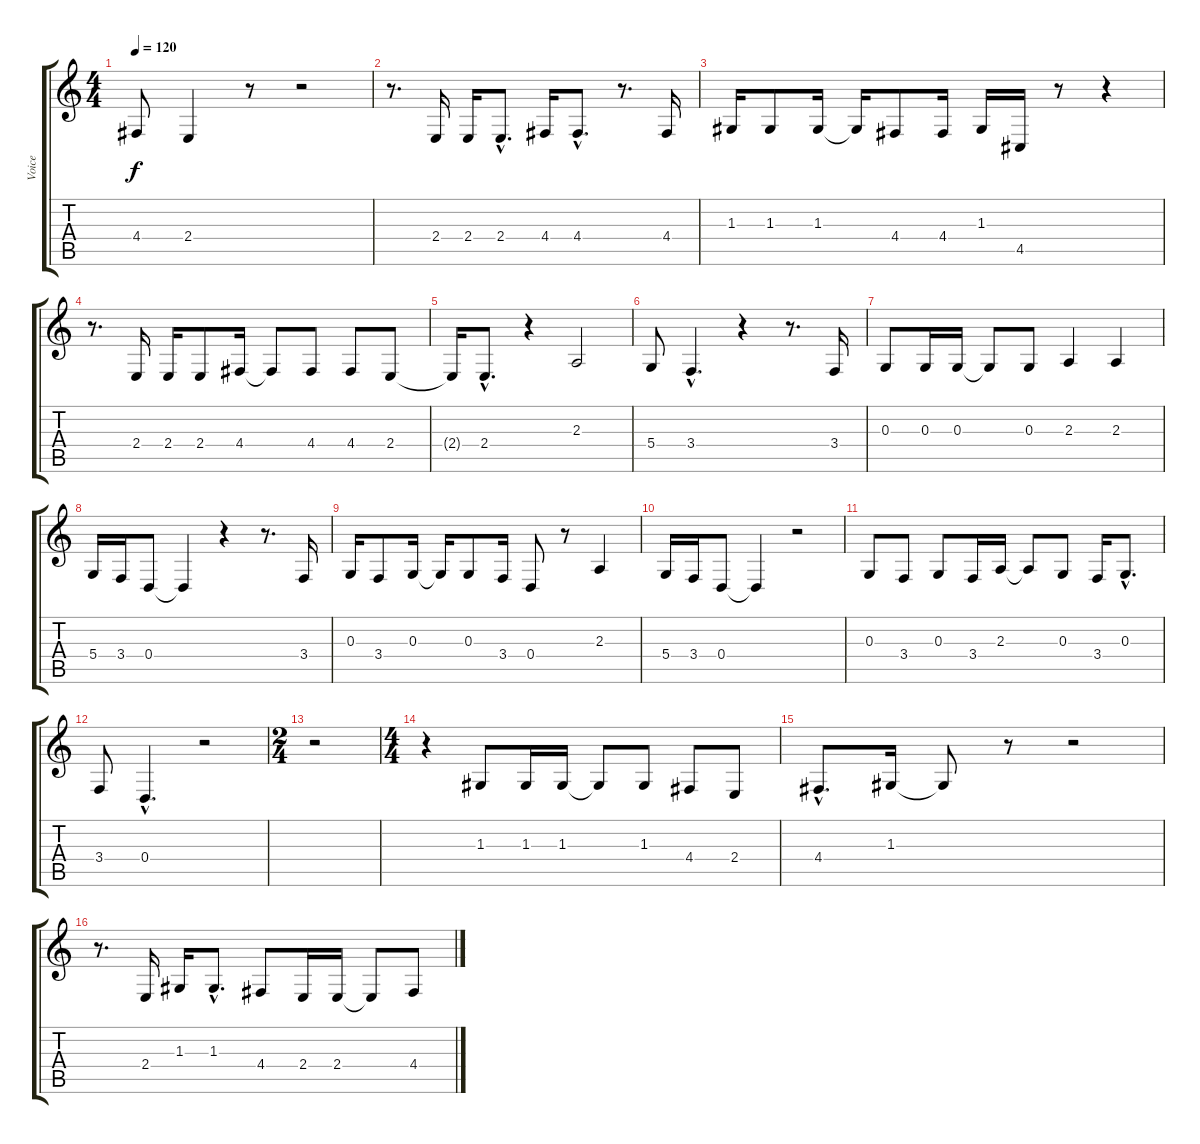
\track ("Voice" "Voice") {instrument lead2sawtooth}
\staff {score tabs}
\tuning (E4 B3 G3 D3 A2 E2) {hide}
\ts (4 4)
\tempo 120
\clef g2
\ks c
4.4{t}.8{dy f} 2.4.4 r.8 r.2 |
r.8{d} 2.4.16 2.4.16 2.4{hac}.8{d} 4.4.16 4.4{hac}.8{d} r.8{d} 4.4.16 |
1.3.16 1.3.8 1.3.16 1.3{t}.16 4.4.8 4.4.16 1.3.16 4.5.16 r.8 r.4 |
r.8{d} 2.4.16 2.4.16 2.4.8 4.4.16 4.4{t}.8 4.4.8 4.4.8 2.4.8 |
2.4{t}.16 2.4{hac}.8{d} r.4 2.3.2 |
5.4.8 3.4{hac}.4{d} r.4 r.8{d} 3.4.16 |
0.3.8 0.3.16 0.3.16 0.3{t}.8 0.3.8 2.3.4 2.3.4 |
5.4.16 3.4.16 0.4.8 0.4{t}.4 r.4 r.8{d} 3.4.16 |
0.3.16 3.4.8 0.3.16 0.3{t}.16 0.3.8 3.4.16 0.4.8 r.8 2.3.4 |
5.4.16 3.4.16 0.4.8 0.4{t}.4 r.2 |
0.3.8 3.4.8 0.3.8 3.4.16 2.3.16 2.3{t}.8 0.3.8 3.4.16 0.3{hac}.8{d} |
3.4.8 0.4{hac}.4{d} r.2 |
\ts (2 4)
r.2 |
\ts (4 4)
r.4 1.3.8 1.3.16 1.3.16 1.3{t}.8 1.3.8 4.4.8 2.4.8 |
4.4{hac}.8{d} 1.3.16 1.3{t}.8 r.8 r.2 |
r.8{d} 2.4.16 1.3.16 1.3{hac}.8{d} 4.4.8 2.4.16 2.4.16 2.4{t}.8 4.4.8
